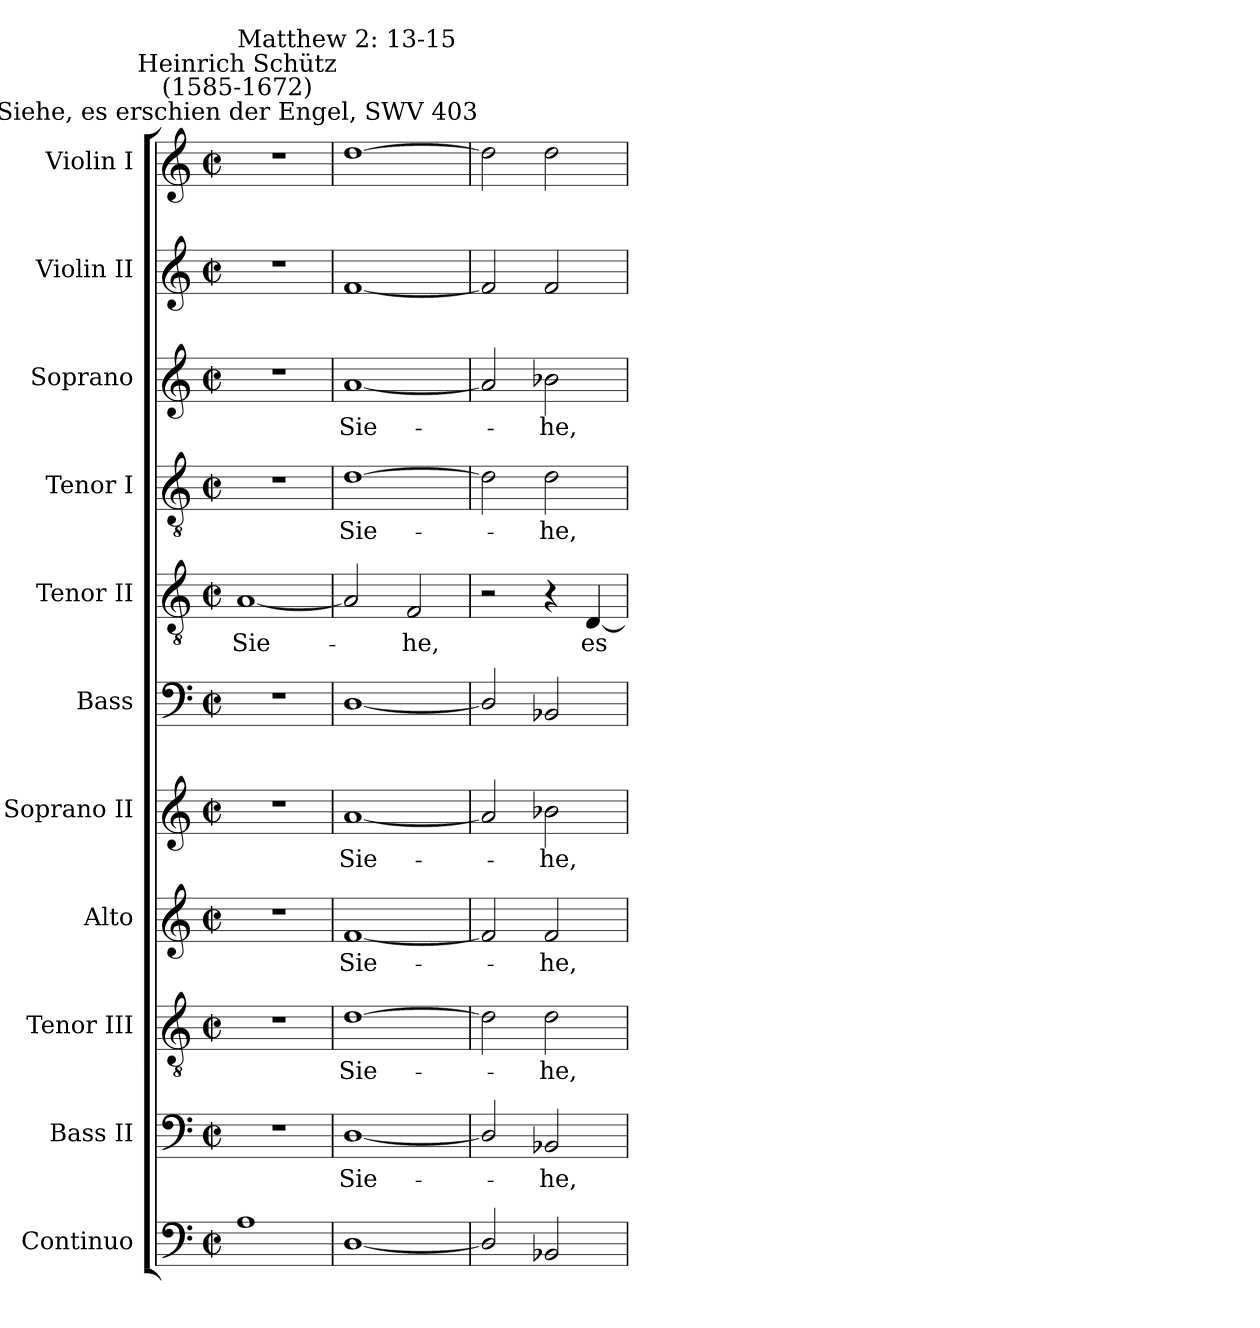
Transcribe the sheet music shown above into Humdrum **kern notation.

**kern	**kern	**text	**kern	**text	**kern	**text	**kern	**text	**kern	**kern	**text	**kern	**text	**kern	**text	**kern	**kern
*part11	*part10	*part10	*part9	*part9	*part8	*part8	*part7	*part7	*part6	*part5	*part5	*part4	*part4	*part3	*part3	*part2	*part1
*staff11	*staff10	*staff10	*staff9	*staff9	*staff8	*staff8	*staff7	*staff7	*staff6	*staff5	*staff5	*staff4	*staff4	*staff3	*staff3	*staff2	*staff1
*I"Continuo	*I"Bass II	*	*I"Tenor III	*	*I"Alto	*	*I"Soprano II	*	*I"Bass	*I"Tenor II	*	*I"Tenor I	*	*I"Soprano	*	*I"Violin II	*I"Violin I
*	*I'B	*	*I'T	*	*I'A	*	*I'S	*	*I'B	*I'T II	*	*I'T I	*	*I'S	*	*I'Vln	*I'Vln
*clefF4	*clefF4	*	*clefGv2	*	*clefG2	*	*clefG2	*	*clefF4	*clefGv2	*	*clefGv2	*	*clefG2	*	*clefG2	*clefG2
*k[]	*k[]	*	*k[]	*	*k[]	*	*k[]	*	*k[]	*k[]	*	*k[]	*	*k[]	*	*k[]	*k[]
*C:	*C:	*	*C:	*	*C:	*	*C:	*	*C:	*C:	*	*C:	*	*C:	*	*C:	*C:
*M2/2	*M2/2	*	*M2/2	*	*M2/2	*	*M2/2	*	*M2/2	*M2/2	*	*M2/2	*	*M2/2	*	*M2/2	*M2/2
*met(c|)	*met(c|)	*	*met(c|)	*	*met(c|)	*	*met(c|)	*	*met(c|)	*met(c|)	*	*met(c|)	*	*met(c|)	*	*met(c|)	*met(c|)
=1	=1	=1	=1	=1	=1	=1	=1	=1	=1	=1	=1	=1	=1	=1	=1	=1	=1
!	!	!	!	!	!	!	!	!	!	!	!	!	!	!	!	!	!LO:TX:a:cj:t=Siehe, es erschien der Engel, SWV 403
!	!	!	!	!	!	!	!	!	!	!	!	!	!	!	!	!	!LO:TX:a:cj:t=Heinrich Schütz\n(1585-1672)
!	!	!	!	!	!	!	!	!	!	!	!	!	!	!	!	!	!LO:TX:a:t=Matthew 2&colon; 13-15
!	!	!	!	!	!	!	!	!	!	!	!LO:LY:b	!	!	!	!	!	!
1A	1r	.	1r	.	1r	.	1r	.	1r	[1A	Sie-	1r	.	1r	.	1r	1r
=2	=2	=2	=2	=2	=2	=2	=2	=2	=2	=2	=2	=2	=2	=2	=2	=2	=2
!	!	!LO:LY:b	!	!LO:LY:b	!	!LO:LY:b	!	!LO:LY:b	!	!	!	!	!LO:LY:b	!	!LO:LY:b	!	!
[1D/	[1D/	Sie-	[1d	Sie-	[1f	Sie-	[1a	Sie-	[1D/	2A]	.	[1d	Sie-	[1a	Sie-	[1f	[1dd
!	!	!	!	!	!	!	!	!	!	!	!LO:LY:b	!	!	!	!	!	!
.	.	.	.	.	.	.	.	.	.	2F	he,	.	.	.	.	.	.
=3	=3	=3	=3	=3	=3	=3	=3	=3	=3	=3	=3	=3	=3	=3	=3	=3	=3
2D/]	2D/]	.	2d]	.	2f]	.	2a]	.	2D/]	2r	.	2d]	.	2a]	.	2f]	2dd]
!	!	!LO:LY:b	!	!LO:LY:b	!	!LO:LY:b	!	!LO:LY:b	!	!	!	!	!LO:LY:b	!	!LO:LY:b	!	!
2BB-X	2BB-X	-he,	2d	he,	2f	he,	2b-X	he,	2BB-X	4r	.	2d	he,	2b-X	he,	2f	2dd
!	!	!	!	!	!	!	!	!	!	!	!LO:LY:b	!	!	!	!	!	!
.	.	.	.	.	.	.	.	.	.	[4D	es	.	.	.	.	.	.
=	=	=	=	=	=	=	=	=	=	=	=	=	=	=	=	=	=
*-	*-	*-	*-	*-	*-	*-	*-	*-	*-	*-	*-	*-	*-	*-	*-	*-	*-
